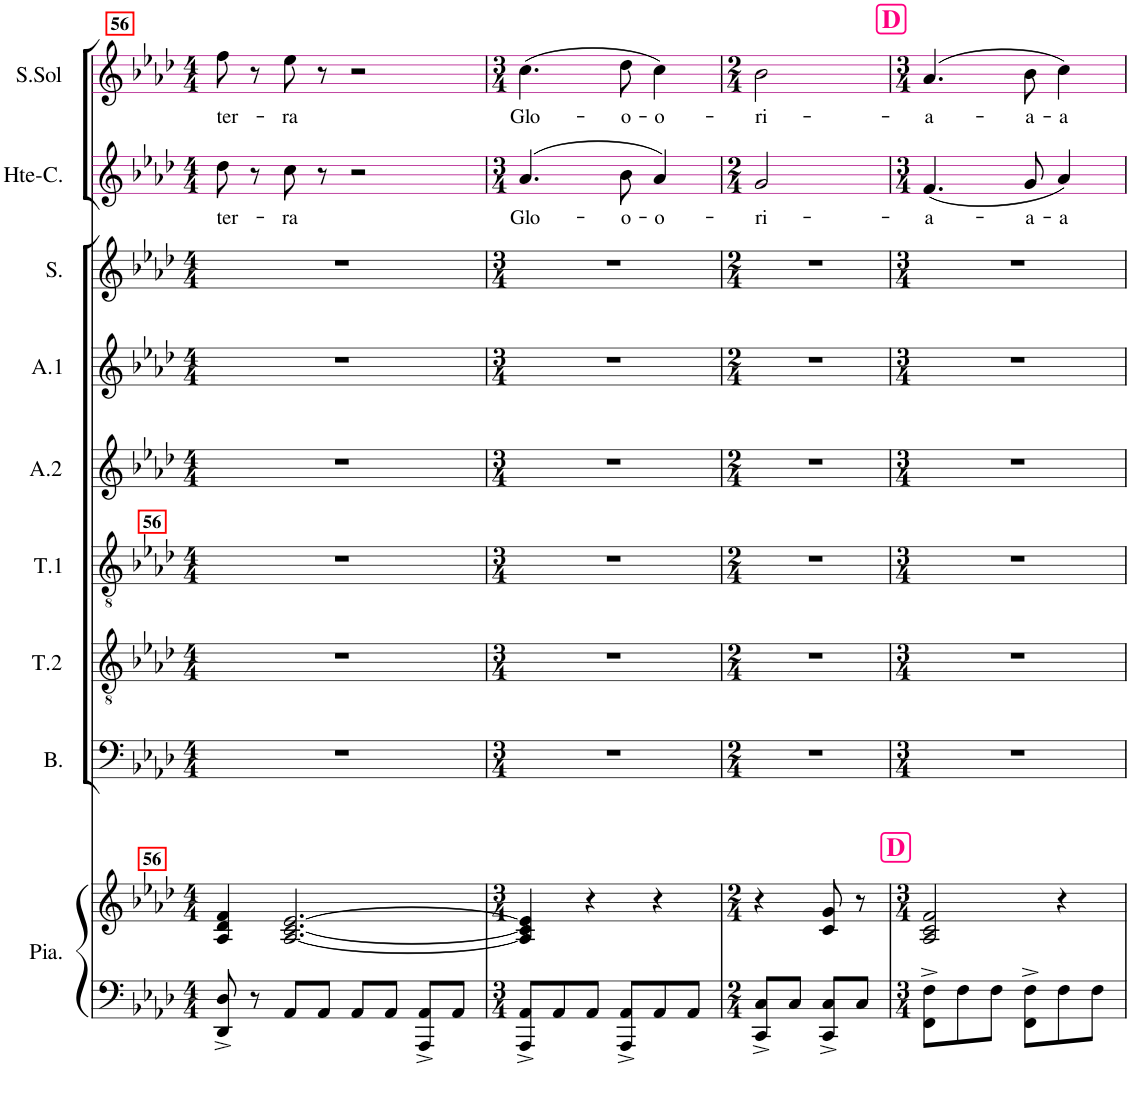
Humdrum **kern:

**kern	**kern	**kern	**kern	**kern	**kern	**kern	**kern	**kern	**text	**kern	**text
*part9	*part9	*part8	*part7	*part6	*part5	*part4	*part3	*part2	*part2	*part1	*part1
*staff10	*staff9	*staff8	*staff7	*staff6	*staff5	*staff4	*staff3	*staff2	*staff2	*staff1	*staff1
*I"Piano	*	*I"Basse	*I"Ténor 2	*I"Ténor 1	*I"Alto 2	*I"Alto 1	*I"Soprano	*I"Hte-Contre	*	*I"Soprane Sol	*
*I'Pia.	*	*I'B.	*I'T.2	*I'T.1	*I'A.2	*I'A.1	*I'S.	*I'Hte-C.	*	*I'S.Sol	*
!!LO:PB:g=z
*clefF4	*clefG2	*clefF4	*clefGv2	*clefGv2	*clefG2	*clefG2	*clefG2	*clefG2	*	*clefG2	*
*k[b-e-a-d-]	*k[b-e-a-d-]	*k[b-e-a-d-]	*k[b-e-a-d-]	*k[b-e-a-d-]	*k[b-e-a-d-]	*k[b-e-a-d-]	*k[b-e-a-d-]	*k[b-e-a-d-]	*	*k[b-e-a-d-]	*
*M4/4	*M4/4	*M4/4	*M4/4	*M4/4	*M4/4	*M4/4	*M4/4	*M4/4	*	*M4/4	*
=56	=56	=56	=56	=56	=56	=56	=56	=56	=56	=56	=56
!	!	!	!	!LO:TX:a:B:t=56	!	!	!	!	!	!	!
!	!LO:TX:a:B:t=56	!	!	!	!	!	!	!	!	!	!
!	!	!	!	!	!	!	!	!	!LO:LY:b	!	!LO:LY:b
8DD-/^ 8D-/^	4A-/ 4d-/ 4f/	1r	1r	1r	1r	1r	1r	8dd-\	ter-	8ff\	ter-
8r	.	.	.	.	.	.	.	8r	.	8r	.
!	!	!	!	!	!	!	!	!	!LO:LY:b	!	!LO:LY:b
8AA-/L	[2.A-/ [2.c/ [2.e-/	.	.	.	.	.	.	8cc\	-ra	8ee-\	-ra
8AA-/J	.	.	.	.	.	.	.	8r	.	8r	.
8AA-/L	.	.	.	.	.	.	.	2r	.	2r	.
8AA-/J	.	.	.	.	.	.	.	.	.	.	.
8AAA-/^ 8AA-/^L	.	.	.	.	.	.	.	.	.	.	.
8AA-/J	.	.	.	.	.	.	.	.	.	.	.
=57	=57	=57	=57	=57	=57	=57	=57	=57	=57	=57	=57
*M3/4	*M3/4	*M3/4	*M3/4	*M3/4	*M3/4	*M3/4	*M3/4	*M3/4	*	*M3/4	*
!	!	!	!	!	!	!	!	!	!LO:LY:b	!	!LO:LY:b
8AAA-/^ 8AA-/^L	4A-/] 4c/] 4e-/]	2.r	2.r	2.r	2.r	2.r	2.r	(4.a-/	Glo-	(4.cc\	Glo-
8AA-/	.	.	.	.	.	.	.	.	.	.	.
8AA-/J	4r	.	.	.	.	.	.	.	.	.	.
!	!	!	!	!	!	!	!	!	!LO:LY:b	!	!LO:LY:b
8AAA-/^ 8AA-/^L	.	.	.	.	.	.	.	8b-\	-o-	8dd-\	-o-
!	!	!	!	!	!	!	!	!	!LO:LY:b	!	!LO:LY:b
8AA-/	4r	.	.	.	.	.	.	4a-/)	-o-	4cc\)	-o-
8AA-/J	.	.	.	.	.	.	.	.	.	.	.
=58	=58	=58	=58	=58	=58	=58	=58	=58	=58	=58	=58
*M2/4	*M2/4	*M2/4	*M2/4	*M2/4	*M2/4	*M2/4	*M2/4	*M2/4	*	*M2/4	*
!	!	!	!	!	!	!	!	!	!LO:LY:b	!	!LO:LY:b
8CC/^ 8C/^L	4r	2r	2r	2r	2r	2r	2r	2g/	-ri-	2b-\	-ri-
8C/J	.	.	.	.	.	.	.	.	.	.	.
8CC/^ 8C/^L	8c/ 8g/	.	.	.	.	.	.	.	.	.	.
8C/J	8r	.	.	.	.	.	.	.	.	.	.
!!LO:REH:place=s1:a:B:cj:color=#FF007F:fs=14:t=D
=59	=59	=59	=59	=59	=59	=59	=59	=59	=59	=59	=59
*M3/4	*M3/4	*M3/4	*M3/4	*M3/4	*M3/4	*M3/4	*M3/4	*M3/4	*	*M3/4	*
!	!LO:TX:a:B:color=#FF007F:t=D	!	!	!	!	!	!	!	!	!	!
!	!	!	!	!	!	!	!	!	!LO:LY:b	!	!LO:LY:b
8FF\^ 8F\^L	2A-/ 2c/ 2f/	2.r	2.r	2.r	2.r	2.r	2.r	(4.f/	-a-	(4.a-/	-a-
8F\	.	.	.	.	.	.	.	.	.	.	.
8F\J	.	.	.	.	.	.	.	.	.	.	.
!	!	!	!	!	!	!	!	!	!LO:LY:b	!	!LO:LY:b
8FF\^ 8F\^L	.	.	.	.	.	.	.	8g/	-a-	8b-\	-a-
!	!	!	!	!	!	!	!	!	!LO:LY:b	!	!LO:LY:b
8F\	4r	.	.	.	.	.	.	4a-/)	-a	4cc\)	-a
8F\J	.	.	.	.	.	.	.	.	.	.	.
=	=	=	=	=	=	=	=	=	=	=	=
*-	*-	*-	*-	*-	*-	*-	*-	*-	*-	*-	*-
